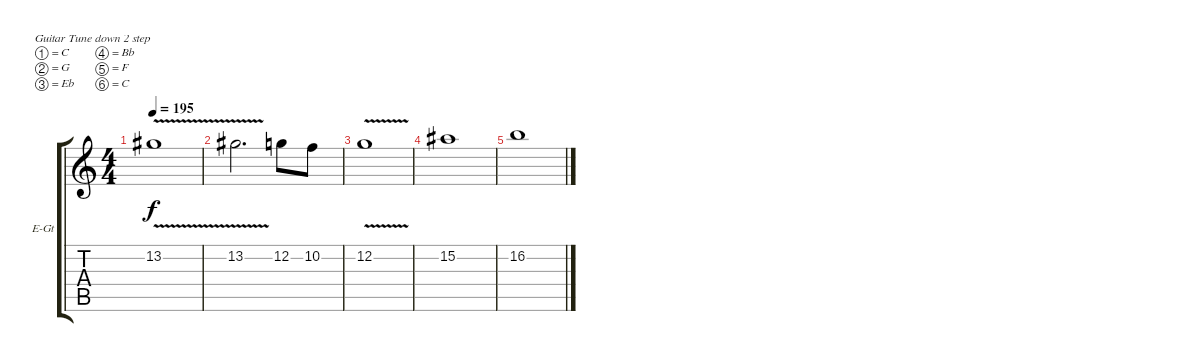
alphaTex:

\defaultSystemsLayout 4
\bracketExtendMode groupsimilarinstruments
\firstSystemTrackNameOrientation horizontal
\otherSystemsTrackNameOrientation horizontal
\track ("Electric Guitar" "E-Gt") {instrument distortionguitar}
\staff {score tabs}
\tuning (C4 G3 Eb3 Bb2 F2 C2)
\ts (4 4)
\tempo 195
\clef g2
\ks c
13.2{v}.1{dy f} |
13.2{v}.2{d} 12.2.8 10.2.8 |
12.2{v}.1 |
15.2.1 |
16.2.1
